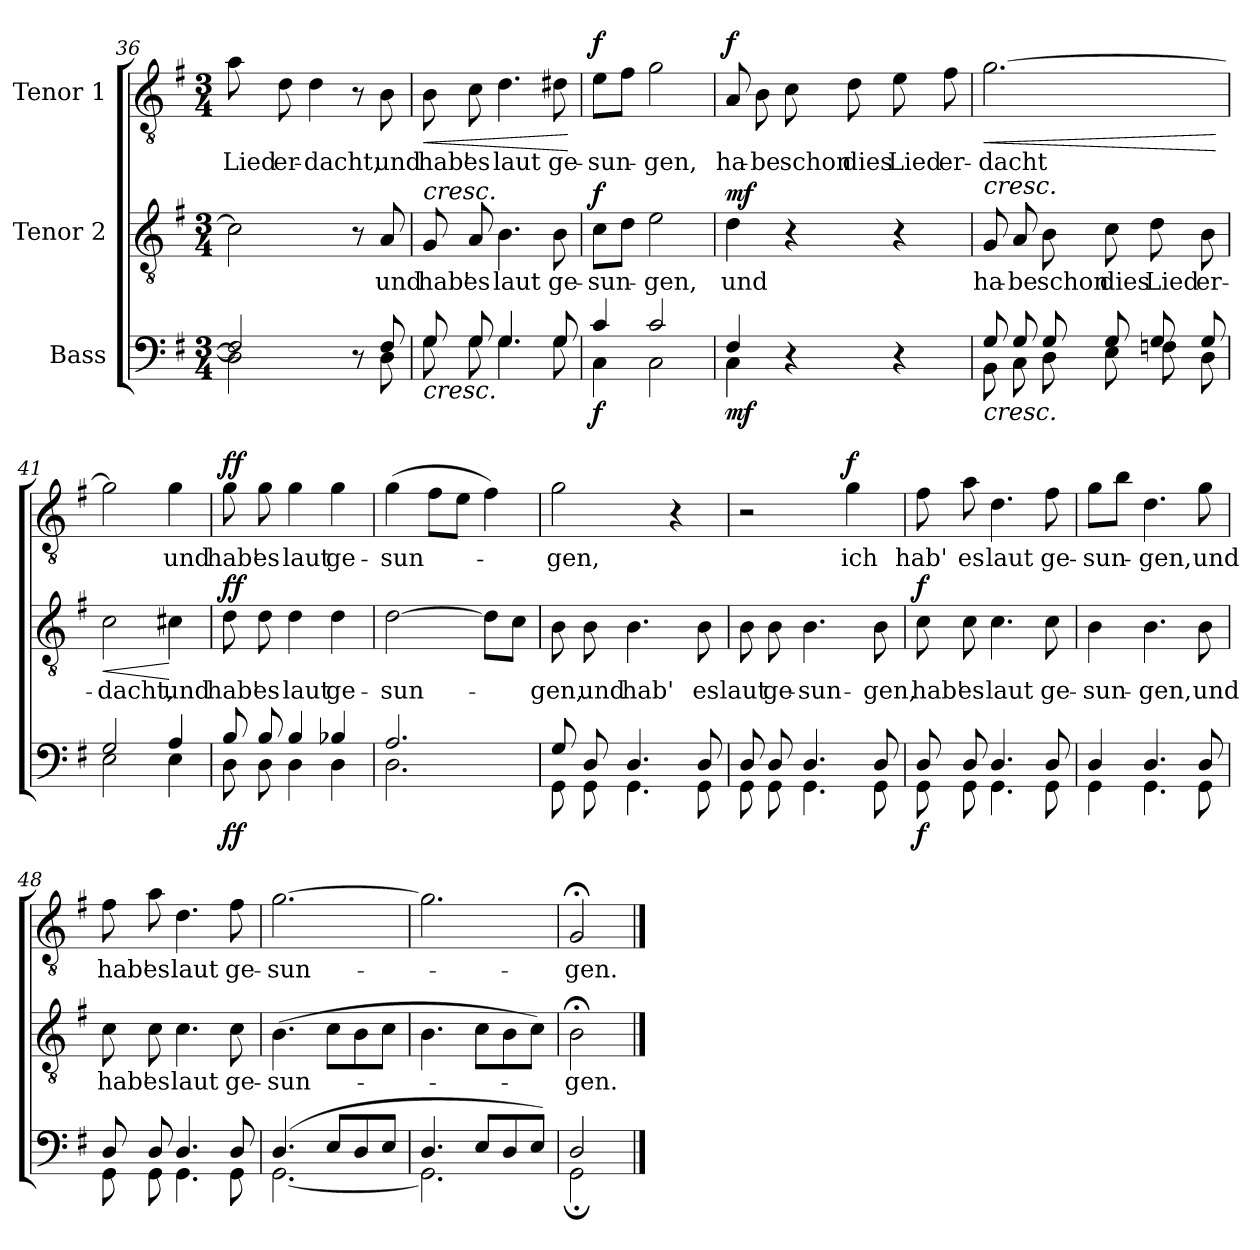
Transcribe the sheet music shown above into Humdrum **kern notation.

**kern	**dynam	**kern	**text	**dynam	**kern	**text	**dynam
*part3	*part3	*part2	*part2	*part2	*part1	*part1	*part1
*staff3	*staff3	*staff2	*staff2	*staff2	*staff1	*staff1	*staff1
*I"Bass	*	*I"Tenor 2	*	*	*I"Tenor 1	*	*
*clefF4	*	*clefGv2	*	*	*clefGv2	*	*
*k[f#]	*	*k[f#]	*	*	*k[f#]	*	*
*M3/4	*	*M3/4	*	*	*M3/4	*	*
=36	=36	=36	=36	=36	=36	=36	=36
*^	*	*	*	*	*	*	*
2F#/]	2D\]	.	2c\]	.	.	8a\	Lied	.
.	.	.	.	.	.	8d\	er-	.
.	.	.	.	.	.	4d\	-dacht,	.
8r	8ryy	.	8r	.	.	8r	.	.
8F#/	8D\	.	8A/	und	.	8B\	und	.
!!LO:LB:g=z
=37	=37	=37	=37	=37	=37	=37	=37	=37
!	!	!	!LO:TX:a:i:t=cresc.	!	!	!	!	!
!LO:TX:b:i:t=cresc.	!	!	!	!	!	!	!	!
!	!	!	!	!	!	!	!	!LO:HP:b
8G/	8G\	.	8G/	hab'	.	8B\	hab'	<
8G/	8G\	.	8A/	es	.	8c\	es	.
4.G/	4.G\	.	4.B\	laut	.	4.d\	laut	.
8G/	8G\	.	8B\	ge-	.	8d#X\	ge-	.
*v	*v	*	*	*	*	*	*	*
.	.	.	.	.	.	.	[
=38	=38	=38	=38	=38	=38	=38	=38
*^	*	*	*	*	*	*	*
!	!	!LO:DY:b	!	!	!LO:DY:a	!	!	!LO:DY:a
4c/	4C\	f	8c\L	-sun-	f	8e\L	-sun-	f
.	.	.	8d\J	.	.	8f#\J	.	.
2c/	2C\	.	2e\	-gen,	.	2g\	-gen,	.
=39	=39	=39	=39	=39	=39	=39	=39	=39
!	!	!LO:DY:b	!	!	!LO:DY:a	!	!	!LO:DY:a
4F#/	4C\	mf	4d\	und	mf	8A/	ha-	f
.	.	.	.	.	.	8B\	-be	.
4r	4ryy	.	4r	.	.	8c\	schon	.
.	.	.	.	.	.	8d\	dies	.
4r	4ryy	.	4r	.	.	8e\	Lied	.
.	.	.	.	.	.	8f#\	er-	.
=40	=40	=40	=40	=40	=40	=40	=40	=40
!	!	!	!LO:TX:a:i:t=cresc.	!	!	!	!	!
!LO:TX:b:i:t=cresc.	!	!	!	!	!	!	!	!
!	!	!	!	!	!	!	!	!LO:HP:b
8G/	8BB\	.	8G/	ha-	.	[2.g\	-dacht	<
8G/	8C\	.	8A/	-be	.	.	.	.
8G/	8D\	.	8B\	schon	.	.	.	.
8G/	8E\	.	8c\	dies	.	.	.	.
8G/	8Fn\	.	8d\	Lied	.	.	.	.
8G/	8D\	.	8B\	er-	.	.	.	.
*v	*v	*	*	*	*	*	*	*
.	.	.	.	.	.	.	[
!!LO:LB:g=z
=41	=41	=41	=41	=41	=41	=41	=41
*^	*	*	*	*	*	*	*
!	!	!	!	!	!LO:HP:b	!	!	!
2G/	2E\	.	2c\	-dacht,	<	2g\]	.	.
4A/	4E\	.	4c#X\	und	[	4g\	und	.
=42	=42	=42	=42	=42	=42	=42	=42	=42
!	!	!LO:DY:b	!	!	!LO:DY:a	!	!	!LO:DY:a
8B/	8D\	ff	8d\	hab'	ff	8g\	hab'	ff
8B/	8D\	.	8d\	es	.	8g\	es	.
4B/	4D\	.	4d\	laut	.	4g\	laut	.
4B-X/	4D\	.	4d\	ge-	.	4g\	ge-	.
=43	=43	=43	=43	=43	=43	=43	=43	=43
2.A/	2.D\	.	[2d\	-sun-	.	(4g\	-sun-	.
.	.	.	.	.	.	8f#\L	.	.
.	.	.	.	.	.	8e\J	.	.
.	.	.	8d\L]	.	.	4f#\)	.	.
.	.	.	8c\J	.	.	.	.	.
=44	=44	=44	=44	=44	=44	=44	=44	=44
8G/	8GG\	.	8B\	-gen,	.	2g\	-gen,	.
8D/	8GG\	.	8B\	und	.	.	.	.
4.D/	4.GG\	.	4.B\	hab'	.	.	.	.
.	.	.	.	.	.	4r	.	.
8D/	8GG\	.	8B\	es	.	.	.	.
=45	=45	=45	=45	=45	=45	=45	=45	=45
8D/	8GG\	.	8B\	laut	.	2r	.	.
8D/	8GG\	.	8B\	ge-	.	.	.	.
4.D/	4.GG\	.	4.B\	-sun-	.	.	.	.
!	!	!	!	!	!	!	!	!LO:DY:a
.	.	.	.	.	.	4g\	ich	f
8D/	8GG\	.	8B\	-gen,	.	.	.	.
!!LO:LB:g=z
=46	=46	=46	=46	=46	=46	=46	=46	=46
!	!	!LO:DY:b	!	!	!LO:DY:a	!	!	!
8D/	8GG\	f	8c\	hab'	f	8f#\	hab'	.
8D/	8GG\	.	8c\	es	.	8a\	es	.
4.D/	4.GG\	.	4.c\	laut	.	4.d\	laut	.
8D/	8GG\	.	8c\	ge-	.	8f#\	ge-	.
=47	=47	=47	=47	=47	=47	=47	=47	=47
4D/	4GG\	.	4B\	-sun-	.	8g\L	-sun-	.
.	.	.	.	.	.	8b\J	.	.
4.D/	4.GG\	.	4.B\	-gen,	.	4.d\	-gen,	.
8D/	8GG\	.	8B\	und	.	8g\	und	.
=48	=48	=48	=48	=48	=48	=48	=48	=48
8D/	8GG\	.	8c\	hab'	.	8f#\	hab'	.
8D/	8GG\	.	8c\	es	.	8a\	es	.
4.D/	4.GG\	.	4.c\	laut	.	4.d\	laut	.
8D/	8GG\	.	8c\	ge-	.	8f#\	ge-	.
=49	=49	=49	=49	=49	=49	=49	=49	=49
(4.D/	[2.GG\	.	(4.B\	-sun-	.	[2.g\	-sun-	.
8E/L	.	.	8c\L	.	.	.	.	.
8D/	.	.	8B\	.	.	.	.	.
8E/J	.	.	8c\J	.	.	.	.	.
=50	=50	=50	=50	=50	=50	=50	=50	=50
4.D/	2.GG\]	.	4.B\	.	.	2.g\]	.	.
8E/L	.	.	8c\L	.	.	.	.	.
8D/	.	.	8B\	.	.	.	.	.
8E/J)	.	.	8c\J)	.	.	.	.	.
=51	=51	=51	=51	=51	=51	=51	=51	=51
2D/	2GG;\	.	2B;<\	-gen.	.	2G;</	-gen.	.
*v	*v	*	*	*	*	*	*	*
==	==	==	==	==	==	==	==
*-	*-	*-	*-	*-	*-	*-	*-
